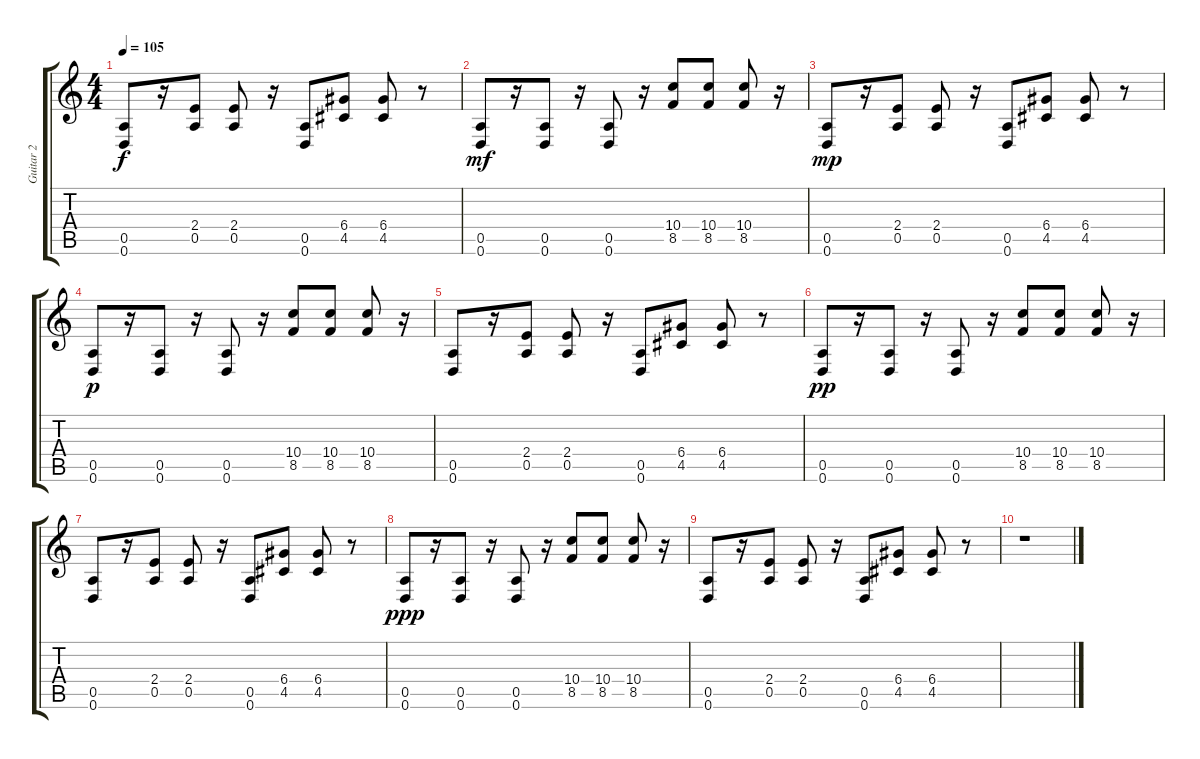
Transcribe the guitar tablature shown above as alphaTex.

\track ("Guitar 2" "Guitar 2") {instrument overdrivenguitar}
\staff {score tabs}
\tuning (E4 B3 G3 D3 A2 D2) {hide}
\ts (4 4)
\tempo 105
\clef g2
\ks c
(0.5 0.6).8{dy f} r.16 (2.4 0.5).8 (2.4 0.5).8 r.16 (0.5 0.6).8 (6.4 4.5).8 (6.4 4.5).8 r.8 |
(0.5 0.6).8{dy mf} r.16 (0.5 0.6).8 r.16 (0.5 0.6).8 r.16 (10.4 8.5).8 (10.4 8.5).8 (10.4 8.5).8 r.16 |
(0.5 0.6).8{dy mp} r.16 (2.4 0.5).8 (2.4 0.5).8 r.16 (0.5 0.6).8 (6.4 4.5).8 (6.4 4.5).8 r.8 |
(0.5 0.6).8{dy p} r.16 (0.5 0.6).8 r.16 (0.5 0.6).8 r.16 (10.4 8.5).8 (10.4 8.5).8 (10.4 8.5).8 r.16 |
(0.5 0.6).8 r.16 (2.4 0.5).8 (2.4 0.5).8 r.16 (0.5 0.6).8 (6.4 4.5).8 (6.4 4.5).8 r.8 |
(0.5 0.6).8{dy pp} r.16 (0.5 0.6).8 r.16 (0.5 0.6).8 r.16 (10.4 8.5).8 (10.4 8.5).8 (10.4 8.5).8 r.16 |
(0.5 0.6).8 r.16 (2.4 0.5).8 (2.4 0.5).8 r.16 (0.5 0.6).8 (6.4 4.5).8 (6.4 4.5).8 r.8 |
(0.5 0.6).8{dy ppp} r.16 (0.5 0.6).8 r.16 (0.5 0.6).8 r.16 (10.4 8.5).8 (10.4 8.5).8 (10.4 8.5).8 r.16 |
(0.5 0.6).8 r.16 (2.4 0.5).8 (2.4 0.5).8 r.16 (0.5 0.6).8 (6.4 4.5).8 (6.4 4.5).8 r.8 |
r.1
